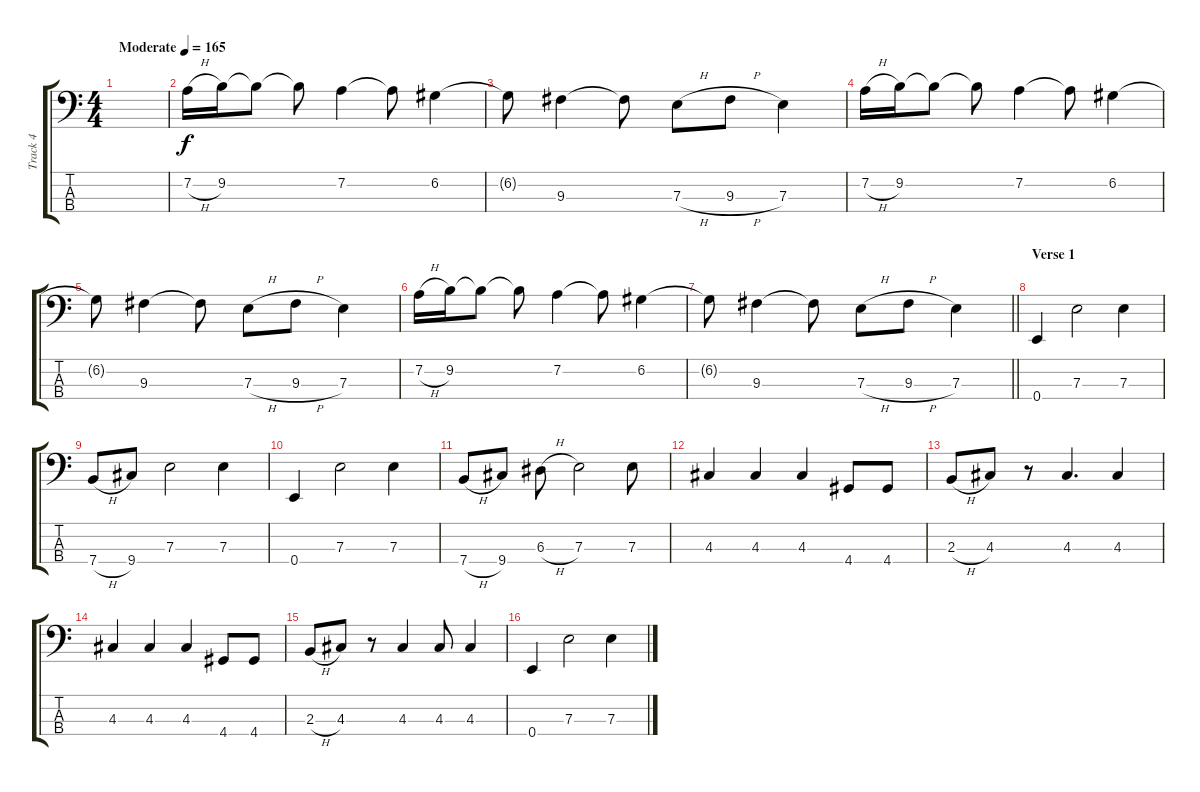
\track ("Track 4" "Track 4") {instrument electricbassfinger}
\staff {score tabs}
\tuning (G2 D2 A1 E1) {hide}
\ts (4 4)
\tempo (165 "Moderate")
\clef f4
\ks c
|
7.2{h}.16 9.2.16 9.2{t}.8 9.2{t}.8 7.2.4 7.2{t}.8 6.2.4 |
6.2{t}.8 9.3.4 9.3{t}.8 7.3{h}.8 9.3{h}.8 7.3.4 |
7.2{h}.16 9.2.16 9.2{t}.8 9.2{t}.8 7.2.4 7.2{t}.8 6.2.4 |
6.2{t}.8 9.3.4 9.3{t}.8 7.3{h}.8 9.3{h}.8 7.3.4 |
7.2{h}.16 9.2.16 9.2{t}.8 9.2{t}.8 7.2.4 7.2{t}.8 6.2.4 |
\barLineRight lightlight
6.2{t}.8 9.3.4 9.3{t}.8 7.3{h}.8 9.3{h}.8 7.3.4 |
\section ("" "Verse 1")
0.4.4 7.3.2 7.3.4 |
7.4{h}.8 9.4.8 7.3.2 7.3.4 |
0.4.4 7.3.2 7.3.4 |
7.4{h}.8 9.4.8 6.3{h}.8 7.3.2 7.3.8 |
4.3.4 4.3.4 4.3.4 4.4.8 4.4.8 |
2.3{h}.8 4.3.8 r.8 4.3.4{d} 4.3.4 |
4.3.4 4.3.4 4.3.4 4.4.8 4.4.8 |
2.3{h}.8 4.3.8 r.8 4.3.4 4.3.8 4.3.4 |
0.4.4 7.3.2 7.3.4
